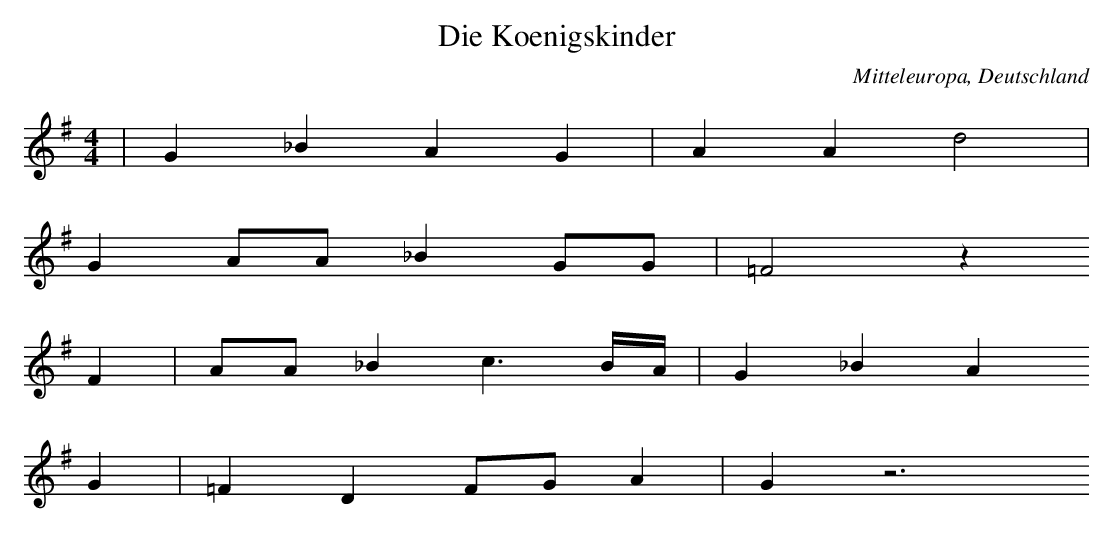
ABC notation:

X:1
T: Die Koenigskinder
O: Mitteleuropa, Deutschland
M: 4/4
L: 1/16
K: G
 | G4_B4A4G4 | A4A4d8 |
G4A2A2_B4G2G2 | =F8z4
F4 | A2A2_B4c6BA | G4_B4A4
G4 | =F4D4F2G2A4 | G4z12
